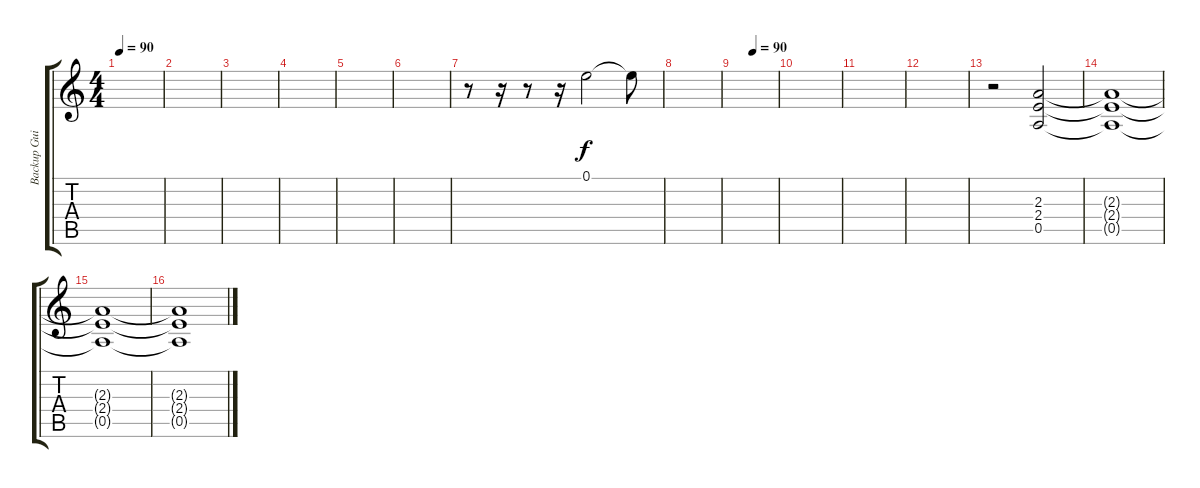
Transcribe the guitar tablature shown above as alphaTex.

\track ("Backup Guitar" "Backup Gui") {instrument overdrivenguitar}
\staff {score tabs}
\tuning (E4 B3 G3 D3 A2 E2) {hide}
\ts (4 4)
\tempo 90
\clef g2
\ks c
|
|
|
|
|
|
r.8 r.16 r.8 r.16 0.1.2 0.1{t}.8 |
|
\tempo (90 0.4375)
|
|
|
|
r.2 (2.3 2.4 0.5).2{volume 16} |
(2.3{t} 2.4{t} 0.5{t}).1 |
(2.3{t} 2.4{t} 0.5{t}).1 |
(2.3{t} 2.4{t} 0.5{t}).1
